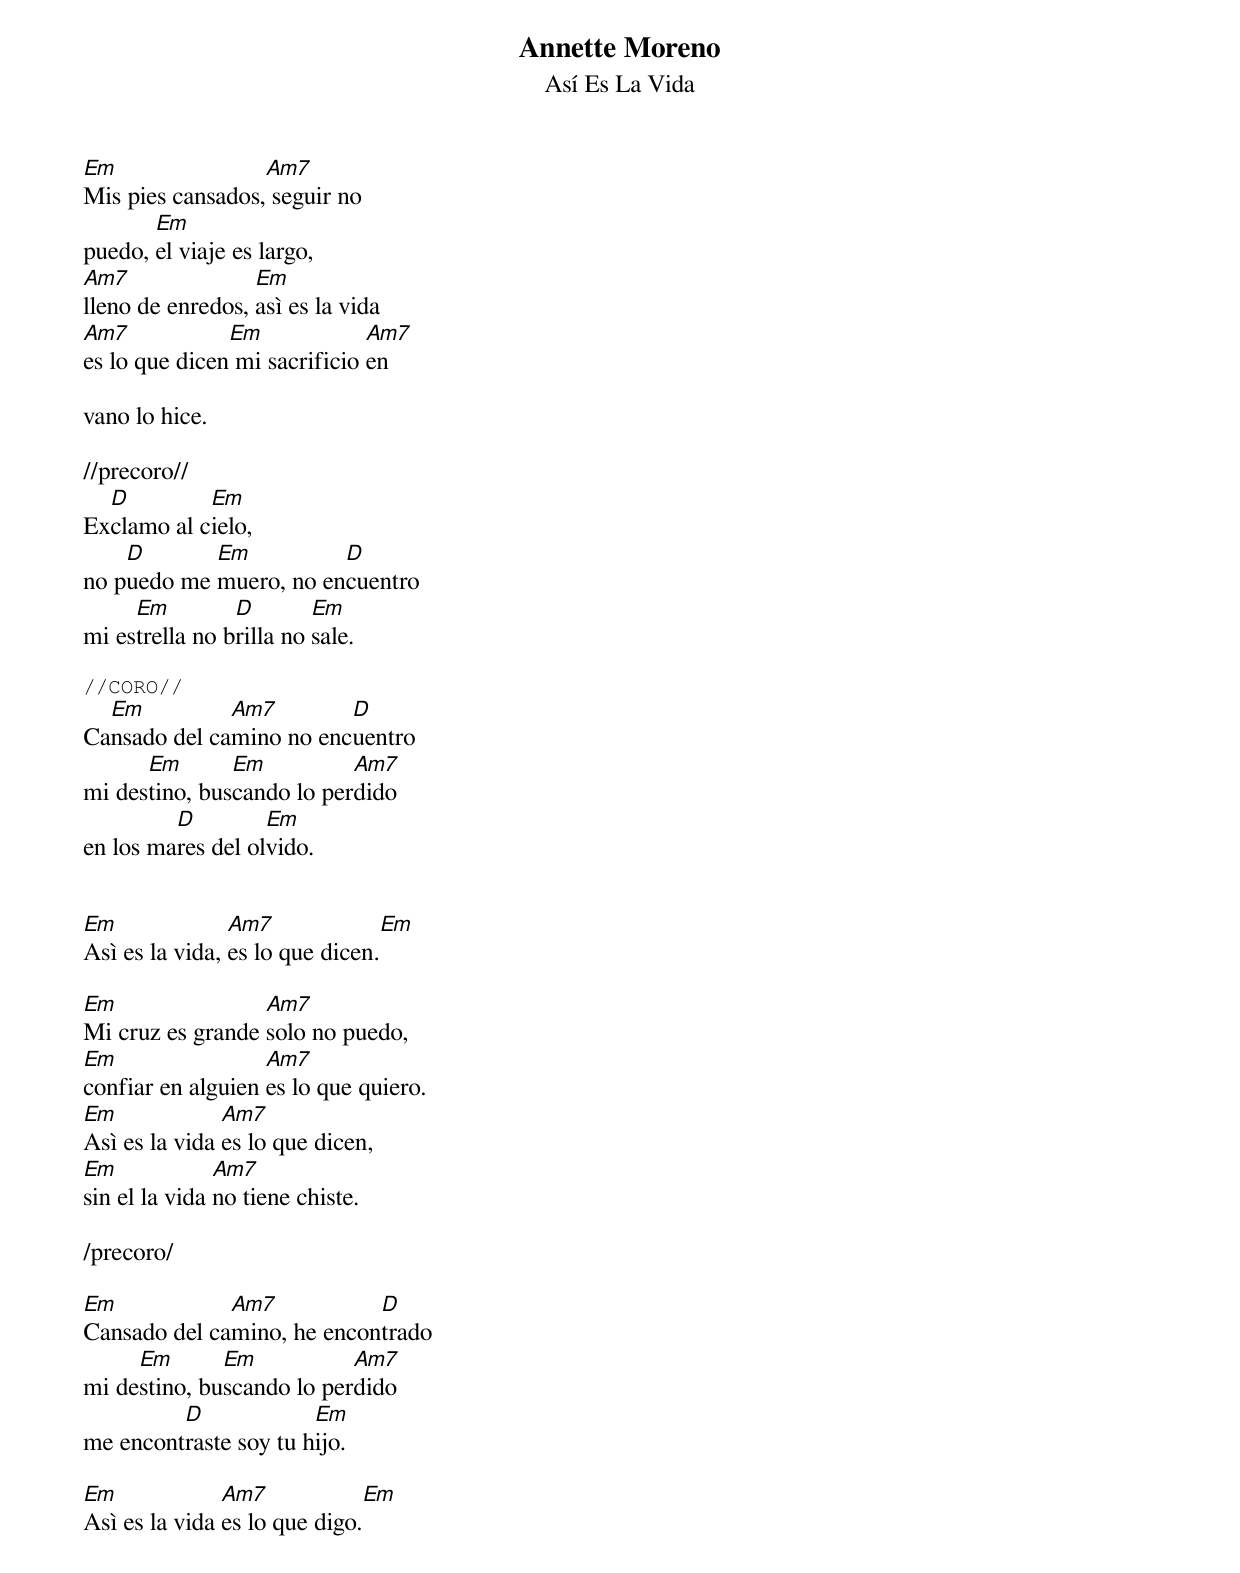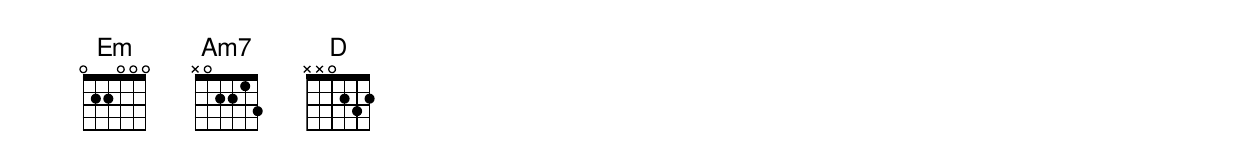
Annette Moreno
Así Es La Vida

Em                Am7
Mis pies cansados, seguir no
       Em
puedo, el viaje es largo,
Am7               Em
lleno de enredos, asì es la vida
Am7            Em             Am7
es lo que dicen mi sacrificio en

vano lo hice.

//precoro//
  D         Em
Exclamo al cielo,
    D       Em          D
no puedo me muero, no encuentro
     Em         D        Em
mi estrella no brilla no sale.

//CORO//
  Em          Am7        D
Cansado del camino no encuentro
      Em       Em          Am7
mi destino, buscando lo perdido
         D         Em
en los mares del olvido.


Em              Am7             Em
Asì es la vida, es lo que dicen.

Em                Am7
Mi cruz es grande solo no puedo,
Em                 Am7
confiar en alguien es lo que quiero.
Em             Am7
Asì es la vida es lo que dicen,
Em             Am7
sin el la vida no tiene chiste.

/precoro/

Em            Am7           D
Cansado del camino, he encontrado
     Em       Em           Am7
mi destino, buscando lo perdido
         D             Em
me encontraste soy tu hijo.

Em             Am7             Em
Asì es la vida es lo que digo.
